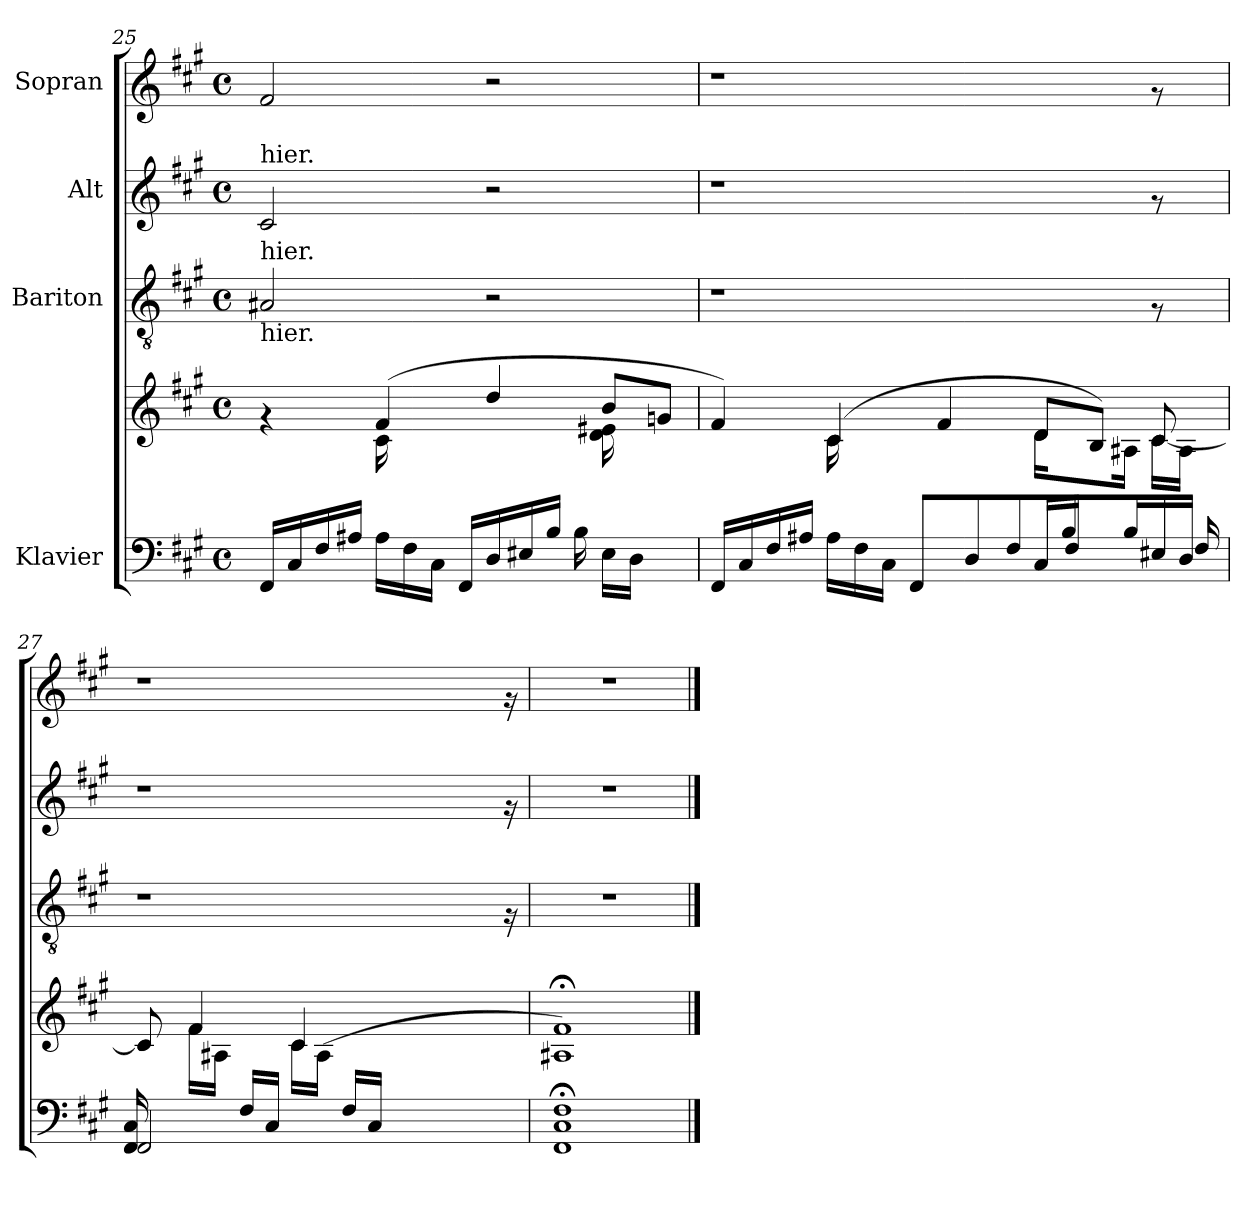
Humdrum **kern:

**kern	**kern	**kern	**text	**kern	**text	**kern	**text
*part4	*part4	*part3	*part3	*part2	*part2	*part1	*part1
*staff5	*staff4	*staff3	*staff3	*staff2	*staff2	*staff1	*staff1
*I"Klavier	*	*I"Bariton	*	*I"Alt	*	*I"Sopran	*
!!LO:PB:g=z
*clefF4	*clefG2	*clefGv2	*	*clefG2	*	*clefG2	*
*k[f#c#g#]	*k[f#c#g#]	*k[f#c#g#]	*	*k[f#c#g#]	*	*k[f#c#g#]	*
*A:	*A:	*A:	*	*A:	*	*A:	*
*M4/4	*M4/4	*M4/4	*	*M4/4	*	*M4/4	*
*met(c)	*met(c)	*met(c)	*	*met(c)	*	*met(c)	*
=25	=25	=25	=25	=25	=25	=25	=25
*^	*^	*	*	*	*	*	*
!	!	!	!	!	!	!LO:TX:a:t=hier.	!	!	!
!	!	!	!	!LO:TX:a:t=hier.	!	!	!	!	!
!	!	!	!	!LO:TX:b:t=hier.	!	!	!	!	!
16FF#/LL	4ryy	4rf	4ryy	2A#X/	.	2c#/	.	2f#/	.
16C#/	.	.	.	.	.	.	.	.	.
16F#/	.	.	.	.	.	.	.	.	.
16A#X/JJ	.	.	.	.	.	.	.	.	.
8.ryy	16A#\LL	(>4f#/	16c#\	.	.	.	.	.	.
.	16F#\	.	4..ryy	.	.	.	.	.	.
.	16C#\JJ	.	.	.	.	.	.	.	.
16FF#/LL	4ryy	.	.	.	.	.	.	.	.
16D/	.	4dd/	.	2r	.	2r	.	2r	.
16E#X/	.	.	.	.	.	.	.	.	.
16B/JJ	.	.	.	.	.	.	.	.	.
8ryy	16B\	.	.	.	.	.	.	.	.
.	16E#\LL	8b/L	16d\ 16e#X\	.	.	.	.	.	.
8.ryy	16D\JJ	.	8.ryy	.	.	.	.	.	.
.	8ryy	8gn/J	.	.	.	.	.	.	.
=26	=26	=26	=26	=26	=26	=26	=26	=26	=26
*	*	*	*^	*	*	*	*	*	*
16FF#/LL	2.ryy	4f#/)	4ryy	2.ryy	1r	.	1r	.	1r	.
16C#/	.	.	.	.	.	.	.	.	.	.
16F#/	.	.	.	.	.	.	.	.	.	.
16A#X/JJ	.	.	.	.	.	.	.	.	.	.
16A#\LL	.	(>4c#/	16c#\	.	.	.	.	.	.	.
16F#\	.	.	8.ryy	.	.	.	.	.	.	.
16C#\JJ	.	.	.	.	.	.	.	.	.	.
8FF#/L	.	.	.	.	.	.	.	.	.	.
.	.	2ryy	4f#/	.	.	.	.	.	.	.
8D/	.	.	.	.	.	.	.	.	.	.
8F#/	.	.	.	.	.	.	.	.	.	.
.	16C#/LL	.	8d/L	16d\LL	.	.	.	.	.	.
8B/	16F#/JJ	.	.	8ryy	.	.	.	.	.	.
.	8ryy	.	8B/J)	.	.	.	.	.	.	.
16B/L	.	.	.	16A#X\JJ	.	.	.	.	.	.
16E#X/	16ryy	8ryy	[<8c#/	16c#\LL	8rF	.	8rf	.	8rf	.
16D/JJ	16F#/	.	.	16A#\JJ	.	.	.	.	.	.
=27	=27	=27	=27	=27	=27	=27	=27	=27	=27	=27
*	*	*	*	*^	*	*	*	*	*	*
2FF#/	16FF#/ 16C#/	4c#/	8c#/]	8ryy	4.ryy	1r	.	1r	.	1r	.
.	16ryy	.	.	.	.	.	.	.	.	.	.
.	8ryy	.	16f#\LL	4f#/	.	.	.	.	.	.	.
.	.	.	16A#\JJ	.	.	.	.	.	.	.	.
.	16F#/LL	4..ryy	4..ryy	.	.	.	.	.	.	.	.
.	16C#/JJ	.	.	.	.	.	.	.	.	.	.
.	8ryy	.	.	16c#\LL	4c#/	.	.	.	.	.	.
.	.	.	.	(<16A#\JJ	.	.	.	.	.	.	.
4..ryy	16F#/LL	.	.	4..ryy	.	.	.	.	.	.	.
.	16C#/JJ	.	.	.	.	.	.	.	.	.	.
.	4..ryy	.	.	.	4..ryy	.	.	.	.	.	.
.	.	4.ryy	4.ryy	.	.	.	.	.	.	.	.
8ryy	.	.	.	8ryy	.	.	.	.	.	.	.
.	.	.	.	.	.	16rF	.	16rf	.	16rf	.
*v	*v	*	*	*	*	*	*	*	*	*	*
*	*v	*v	*v	*v	*	*	*	*	*	*
=28	=28	=28	=28	=28	=28	=28	=28
1FF#; 1C#; 1F#;	1A#X; 1f#;)	1r	.	1r	.	1r	.
==	==	==	==	==	==	==	==
*-	*-	*-	*-	*-	*-	*-	*-
